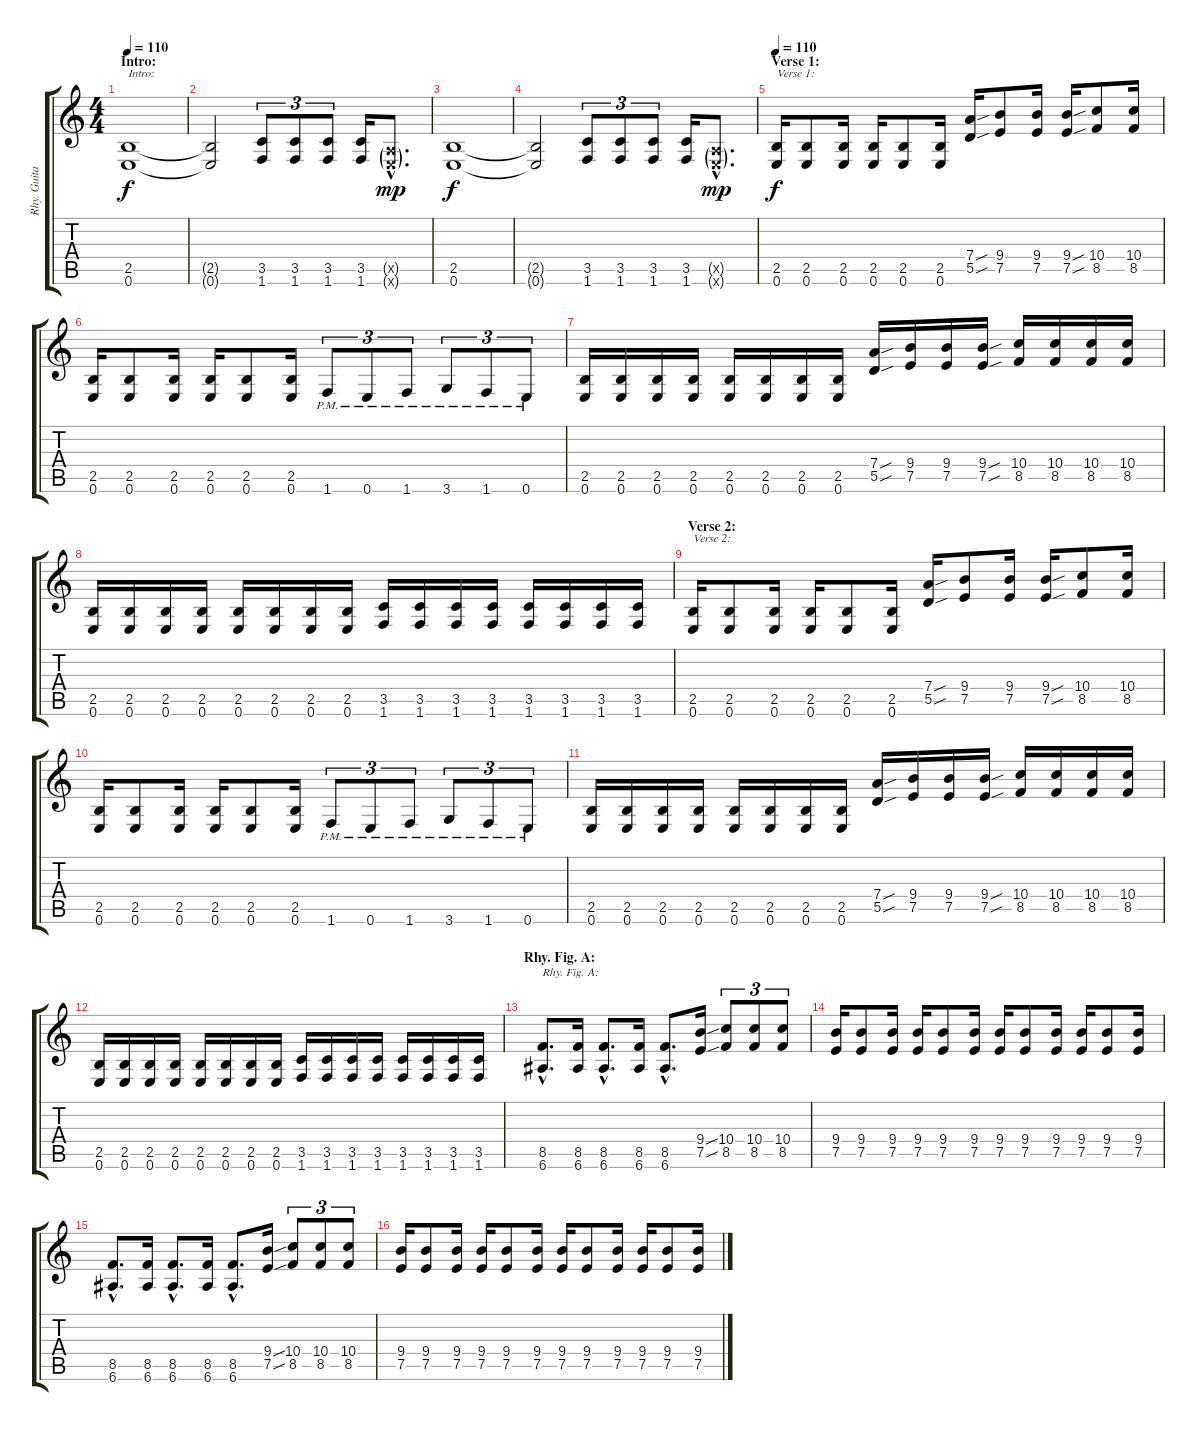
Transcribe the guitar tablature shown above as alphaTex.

\track ("Rhy. Guitar 1" "Rhy. Guita") {instrument distortionguitar}
\staff {score tabs}
\tuning (E4 B3 G3 D3 A2 E2) {hide}
\ts (4 4)
\section ("" "Intro:")
\tempo 110
\clef g2
\ks c
(2.5 0.6).1{txt "Intro:" dy f instrument distortionguitar} |
(2.5{t} 0.6{t}).2 (3.5 1.6).8{tu (3 2)} (3.5 1.6).8{tu (3 2)} (3.5 1.6).8{tu (3 2)} (3.5 1.6).16 (0.5{g hac x} 0.6{g hac x}).8{d dy mp} |
(2.5 0.6).1{dy f} |
(2.5{t} 0.6{t}).2 (3.5 1.6).8{tu (3 2)} (3.5 1.6).8{tu (3 2)} (3.5 1.6).8{tu (3 2)} (3.5 1.6).16 (0.5{g hac x} 0.6{g hac x}).8{d dy mp} |
\section ("" "Verse 1:")
\tempo 110
(2.5 0.6).16{txt "Verse 1:" dy f} (2.5 0.6).8 (2.5 0.6).16 (2.5 0.6).16 (2.5 0.6).8 (2.5 0.6).16 (7.4{sou} 5.5{sou}).16 (9.4 7.5).8 (9.4 7.5).16 (9.4{sou} 7.5{sou}).16 (10.4 8.5).8 (10.4 8.5).16 |
(2.5 0.6).16 (2.5 0.6).8 (2.5 0.6).16 (2.5 0.6).16 (2.5 0.6).8 (2.5 0.6).16 1.6{pm}.8{tu (3 2)} 0.6{pm}.8{tu (3 2)} 1.6{pm}.8{tu (3 2)} 3.6{pm}.8{tu (3 2)} 1.6{pm}.8{tu (3 2)} 0.6{pm}.8{tu (3 2)} |
(2.5 0.6).16 (2.5 0.6).16 (2.5 0.6).16 (2.5 0.6).16 (2.5 0.6).16 (2.5 0.6).16 (2.5 0.6).16 (2.5 0.6).16 (7.4{sou} 5.5{sou}).16 (9.4 7.5).16 (9.4 7.5).16 (9.4{sou} 7.5{sou}).16 (10.4 8.5).16 (10.4 8.5).16 (10.4 8.5).16 (10.4 8.5).16 |
(2.5 0.6).16 (2.5 0.6).16 (2.5 0.6).16 (2.5 0.6).16 (2.5 0.6).16 (2.5 0.6).16 (2.5 0.6).16 (2.5 0.6).16 (3.5 1.6).16 (3.5 1.6).16 (3.5 1.6).16 (3.5 1.6).16 (3.5 1.6).16 (3.5 1.6).16 (3.5 1.6).16 (3.5 1.6).16 |
\section ("" "Verse 2:")
(2.5 0.6).16{txt "Verse 2:"} (2.5 0.6).8 (2.5 0.6).16 (2.5 0.6).16 (2.5 0.6).8 (2.5 0.6).16 (7.4{sou} 5.5{sou}).16 (9.4 7.5).8 (9.4 7.5).16 (9.4{sou} 7.5{sou}).16 (10.4 8.5).8 (10.4 8.5).16 |
(2.5 0.6).16 (2.5 0.6).8 (2.5 0.6).16 (2.5 0.6).16 (2.5 0.6).8 (2.5 0.6).16 1.6{pm}.8{tu (3 2)} 0.6{pm}.8{tu (3 2)} 1.6{pm}.8{tu (3 2)} 3.6{pm}.8{tu (3 2)} 1.6{pm}.8{tu (3 2)} 0.6{pm}.8{tu (3 2)} |
(2.5 0.6).16 (2.5 0.6).16 (2.5 0.6).16 (2.5 0.6).16 (2.5 0.6).16 (2.5 0.6).16 (2.5 0.6).16 (2.5 0.6).16 (7.4{sou} 5.5{sou}).16 (9.4 7.5).16 (9.4 7.5).16 (9.4{sou} 7.5{sou}).16 (10.4 8.5).16 (10.4 8.5).16 (10.4 8.5).16 (10.4 8.5).16 |
(2.5 0.6).16 (2.5 0.6).16 (2.5 0.6).16 (2.5 0.6).16 (2.5 0.6).16 (2.5 0.6).16 (2.5 0.6).16 (2.5 0.6).16 (3.5 1.6).16 (3.5 1.6).16 (3.5 1.6).16 (3.5 1.6).16 (3.5 1.6).16 (3.5 1.6).16 (3.5 1.6).16 (3.5 1.6).16 |
\section ("" "Rhy. Fig. A:")
(8.5{hac} 6.6{hac}).8{d txt "Rhy. Fig. A:"} (8.5 6.6).16 (8.5{hac} 6.6{hac}).8{d} (8.5 6.6).16 (8.5{hac} 6.6{hac}).8{d} (9.4{sou} 7.5{sou}).16 (10.4 8.5).8{tu (3 2)} (10.4 8.5).8{tu (3 2)} (10.4 8.5).8{tu (3 2)} |
(9.4 7.5).16 (9.4 7.5).8 (9.4 7.5).16 (9.4 7.5).16 (9.4 7.5).8 (9.4 7.5).16 (9.4 7.5).16 (9.4 7.5).8 (9.4 7.5).16 (9.4 7.5).16 (9.4 7.5).8 (9.4 7.5).16 |
(8.5{hac} 6.6{hac}).8{d} (8.5 6.6).16 (8.5{hac} 6.6{hac}).8{d} (8.5 6.6).16 (8.5{hac} 6.6{hac}).8{d} (9.4{sou} 7.5{sou}).16 (10.4 8.5).8{tu (3 2)} (10.4 8.5).8{tu (3 2)} (10.4 8.5).8{tu (3 2)} |
(9.4 7.5).16 (9.4 7.5).8 (9.4 7.5).16 (9.4 7.5).16 (9.4 7.5).8 (9.4 7.5).16 (9.4 7.5).16 (9.4 7.5).8 (9.4 7.5).16 (9.4 7.5).16 (9.4 7.5).8 (9.4 7.5).16
